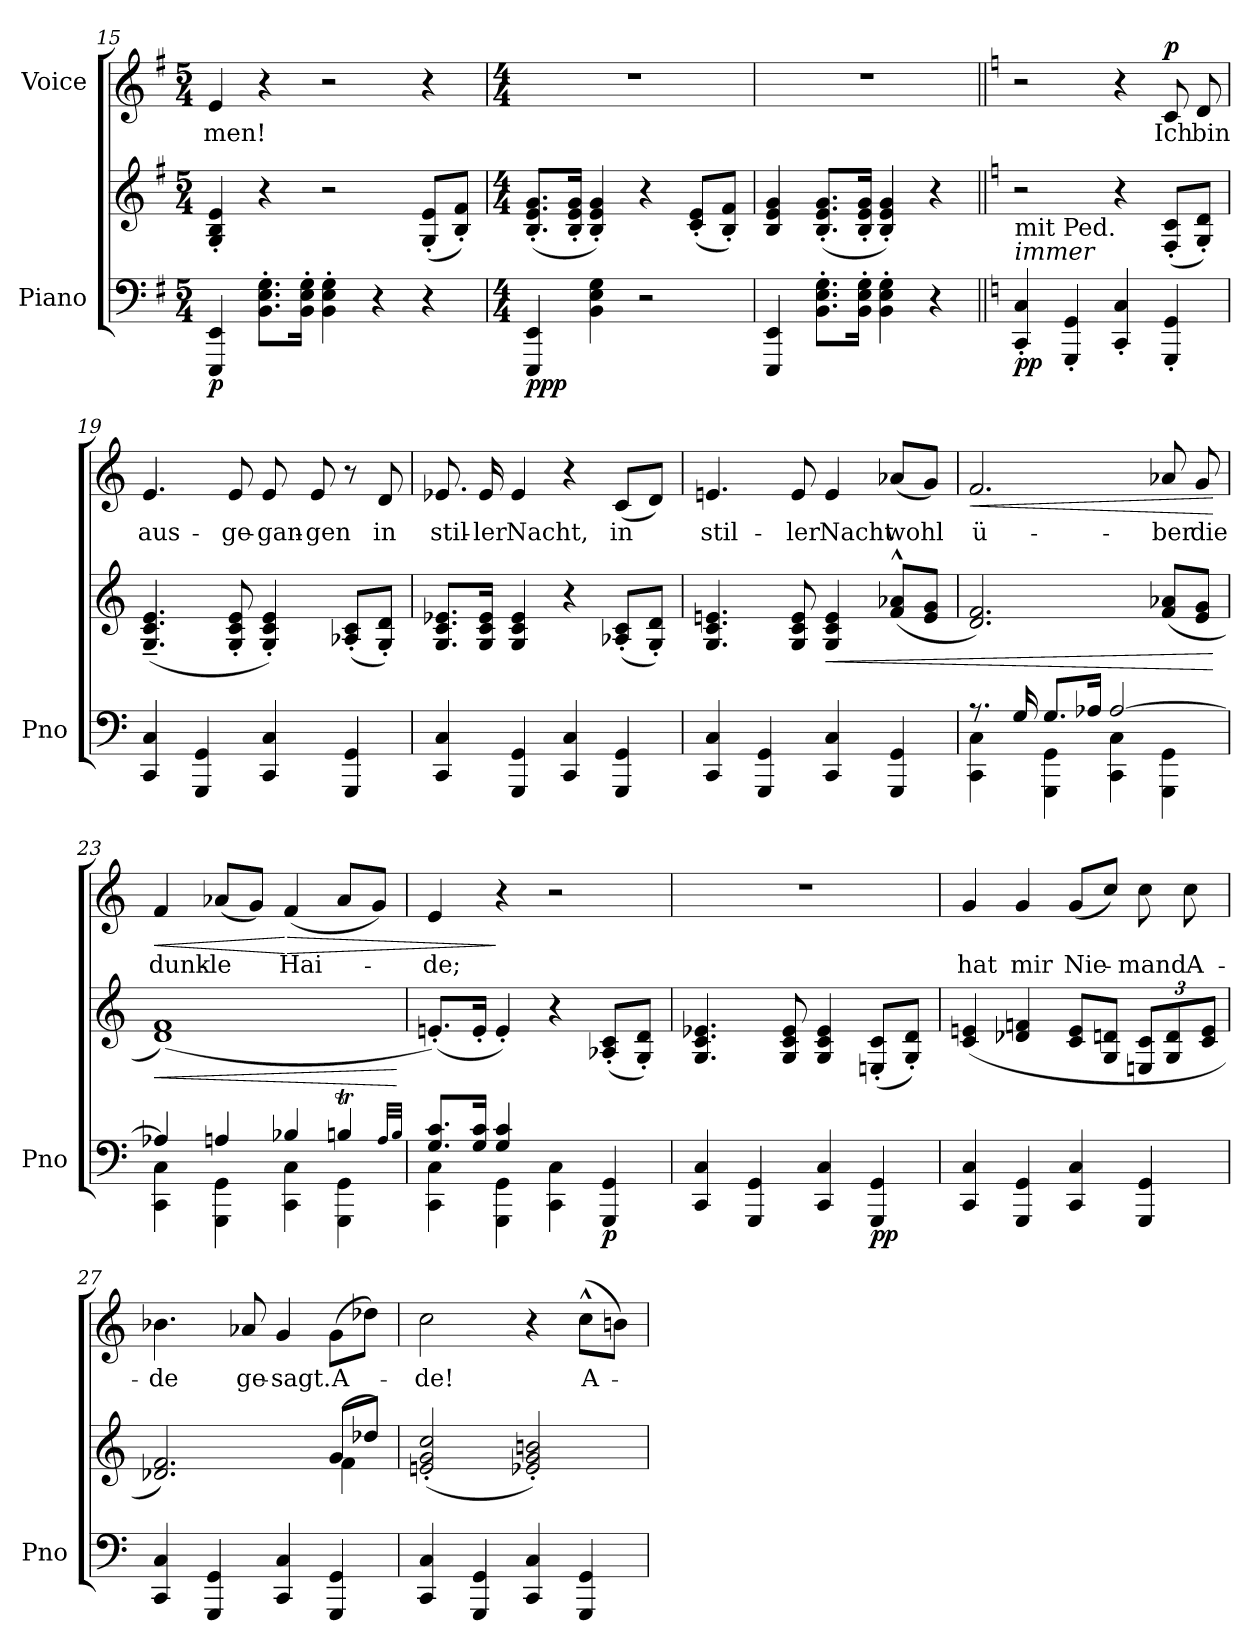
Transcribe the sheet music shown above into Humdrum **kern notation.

**kern	**kern	**dynam	**kern	**text	**dynam
*part2	*part2	*part2	*part1	*part1	*part1
*staff3	*staff2	*staff2/3	*staff1	*staff1	*staff1
*I"Piano	*	*	*I"Voice	*	*
*I'Pno	*	*	*	*	*
*clefF4	*clefG2	*	*clefG2	*	*
*k[f#]	*k[f#]	*	*k[f#]	*	*
*M5/4	*M5/4	*	*M5/4	*	*
=15	=15	=15	=15	=15	=15
!	!	!LO:DY:b=2	!	!	!
4EEE/ 4EE/	4G/' 4B/' 4e/'	p	4e/	-men!	.
8.BB\' 8.E\' 8.G\'L	4r	.	4r	.	.
16BB\' 16E\' 16G\'Jk	.	.	.	.	.
4BB\' 4E\' 4G\'	2r	.	2r	.	.
4r	.	.	.	.	.
4r	(8G/' 8e/'L	.	4r	.	.
.	8B/' 8f#/'J)	.	.	.	.
=16	=16	=16	=16	=16	=16
*M4/4	*M4/4	*	*M4/4	*	*
!	!	!LO:DY:b=2	!	!	!
4EEE/ 4EE/	(8.B/' 8.e/' 8.g/'L	ppp	1r	.	.
.	16B/' 16e/' 16g/'Jk	.	.	.	.
4BB\ 4E\ 4G\	4B/' 4e/' 4g/')	.	.	.	.
2r	4r	.	.	.	.
.	(8c/' 8e/'L	.	.	.	.
.	8B/' 8f#/'J)	.	.	.	.
=17	=17	=17	=17	=17	=17
4EEE/ 4EE/	4B/ 4e/ 4g/	.	1r	.	.
8.BB\' 8.E\' 8.G\'L	(8.B/' 8.e/' 8.g/'L	.	.	.	.
16BB\' 16E\' 16G\'Jk	16B/' 16e/' 16g/'Jk	.	.	.	.
4BB\' 4E\' 4G\'	4B/' 4e/' 4g/')	.	.	.	.
4r	4r	.	.	.	.
=18||	=18||	=18||	=18||	=18||	=18||
*k[]	*k[]	*	*k[]	*	*
!LO:TX:i:t=immer	!	!	!	!	!
!LO:TX:t=mit Ped.	!	!	!	!	!
!	!	!LO:DY:b=2	!	!	!
4CC/' 4C/'	2r	pp	2r	.	.
4GGG/' 4GG/'	.	.	.	.	.
4CC/' 4C/'	4r	.	4r	.	.
!	!	!	!	!	!LO:DY:b
4GGG/' 4GG/'	(8F/' 8c/'L	.	8c/	Ich	p
.	8G/' 8d/'J)	.	8d/	bin	.
=19	=19	=19	=19	=19	=19
4CC/ 4C/	(4.G/~ 4.c/~ 4.e/~	.	4.e/	aus-	.
4GGG/ 4GG/	.	.	.	.	.
.	8G/' 8c/' 8e/'	.	8e/	-ge-	.
4CC/ 4C/	4G/' 4c/' 4e/')	.	8e/	-gan-	.
.	.	.	8e/	-gen	.
4GGG/ 4GG/	(8A-X/' 8c/'L	.	8r	.	.
.	8G/' 8d/'J)	.	8d/	in	.
=20	=20	=20	=20	=20	=20
4CC/ 4C/	8.G/ 8.c/ 8.e-X/L	.	8.e-X/	stil-	.
.	16G/ 16c/ 16e-/Jk	.	16e-/	-ler	.
4GGG/ 4GG/	4G/ 4c/ 4e-/	.	4e-/	Nacht,	.
4CC/ 4C/	4r	.	4r	.	.
!	!	!LO:DY:b=2	!	!	!
!	!	!LO:DY:n=1:b=2	!	!	!
!	!	!LO:DY:n=2:b=2	!	!	!LO:DY:b
!	!	!	!	!	!LO:DY:n=1:b
!	!	!	!	!	!LO:DY:n=2:b
4GGG/ 4GG/	(8A-X/' 8c/'L	other-dynamics pp other-dynamics	(8c/L	in	other-dynamics pp other-dynamics
.	8G/' 8d/'J)	.	8d/J)	.	.
=21	=21	=21	=21	=21	=21
4CC/ 4C/	4.G/ 4.c/ 4.en/	.	4.en/	stil-	.
4GGG/ 4GG/	.	.	.	.	.
.	8G/ 8c/ 8e/	.	8e/	-ler	.
!	!	!LO:HP:b	!	!	!
4CC/ 4C/	4G/ 4c/ 4e/	<	4e/	Nacht	.
4GGG/ 4GG/	(8f/^^ 8a-X/^^L	.	(8a-X/L	wohl	.
.	8e/ 8g/J	.	8g/J)	.	.
=22	=22	=22	=22	=22	=22
*^	*	*	*	*	*
!	!	!	!	!	!	!LO:HP:b
8.r	4CC\ 4C\	2.d/ 2.f/)	.	2.f/	ü-	<
16G/	.	.	.	.	.	.
8.G/L	4GGG\ 4GG\	.	.	.	.	.
16A-X/Jk	.	.	.	.	.	.
[2A-/	4CC\ 4C\	.	.	.	.	.
.	4GGG\ 4GG\	(8f/ 8a-X/L	.	8a-X/	-ber	.
.	.	8e/ 8g/J	.	8g/	die	.
*v	*v	*	*	*	*	*
.	.	[	.	.	[
=23	=23	=23	=23	=23	=23
*^	*	*	*	*	*
!	!	!	!LO:HP:b	!	!	!LO:HP:b
*	*	*^	*	*	*	*
4A-X/]	4CC\ 4C\	(1d 1f)	2ryy	<	4f/	dunk-	<
4An/	4GGG\ 4GG\	.	.	.	(8a-X/L	-le	.
.	.	.	.	.	8g/J)	.	.
!	!	!	!	!	!	!	!LO:HP:n=1:b
4B-X/	4CC\ 4C\	.	2ryy	.	(4f/	Hai-	[ >
4Bnt/	4GGG\ 4GG\	.	.	.	8a-/L	.	.
.	.	.	.	.	8g/J)	.	.
*v	*v	*	*	*	*	*	*
*	*v	*v	*	*	*	*
32qA/LLL	.	.	.	.	.
32qB/JJJ	.	.	.	.	.
.	.	[	.	.	.
=24	=24	=24	=24	=24	=24
*^	*	*	*	*	*
8.G/ 8.c/L	4CC\ 4C\	(8.en'/L)	.	4e/	-de;	.
16G/ 16c/Jk	.	16e'/Jk	.	.	.	.
4G/ 4c/	4GGG\ 4GG\	4e'/)	.	4r	.	]
2ryy	4CC\ 4C\	4r	.	2r	.	.
!	!	!	!LO:DY:b=2	!	!	!
.	4GGG/ 4GG/	(8A-X/' 8c/'L	p	.	.	.
.	.	8G/' 8d/'J)	.	.	.	.
*v	*v	*	*	*	*	*
=25	=25	=25	=25	=25	=25
4CC/ 4C/	4.G/ 4.c/ 4.e-X/	.	1r	.	.
4GGG/ 4GG/	.	.	.	.	.
.	8G/ 8c/ 8e-/	.	.	.	.
4CC/ 4C/	4G/ 4c/ 4e-/	.	.	.	.
!	!	!LO:DY:b=2	!	!	!
4GGG/ 4GG/	(8En/' 8c/'L	pp	.	.	.
.	8G/' 8d/'J)	.	.	.	.
=26	=26	=26	=26	=26	=26
4CC/ 4C/	(4c/ 4en/	.	4g/	hat	.
4GGG/ 4GG/	4d-X/ 4fn/	.	4g/	mir	.
4CC/ 4C/	8c/ 8e/L	.	(8g/L	Nie-	.
.	8G/ 8dn/J	.	8cc/J)	.	.
*	*Xbrackettup	*	*	*	*
4GGG/ 4GG/	12En/ 12c/L	.	8cc\	-mand	.
.	12G/ 12d/	.	.	.	.
.	.	.	8cc\	A-	.
.	12c/ 12e/J	.	.	.	.
=27	=27	=27	=27	=27	=27
*	*^	*	*	*	*
4CC/ 4C/	2.d-X/ 2.f/)	2.ryy	.	4.b-X\	-de	.
4GGG/ 4GG/	.	.	.	.	.	.
.	.	.	.	8a-X/	ge-	.
4CC/ 4C/	.	.	.	4g/	-sagt.	.
4GGG/ 4GG/	(8g/L	4f\	.	(8g\L	A-	.
.	8dd-X/J)	.	.	8dd-X\J)	.	.
*	*v	*v	*	*	*	*
=28	=28	=28	=28	=28	=28
4CC/ 4C/	(2en/' 2g/' 2cc/'	.	2cc\	-de!	.
4GGG/ 4GG/	.	.	.	.	.
4CC/ 4C/	2e-X/' 2g/' 2bn/')	.	4r	.	.
4GGG/ 4GG/	.	.	(8cc^^\L	A-	.
.	.	.	8bn\J)	.	.
=	=	=	=	=	=
*-	*-	*-	*-	*-	*-
